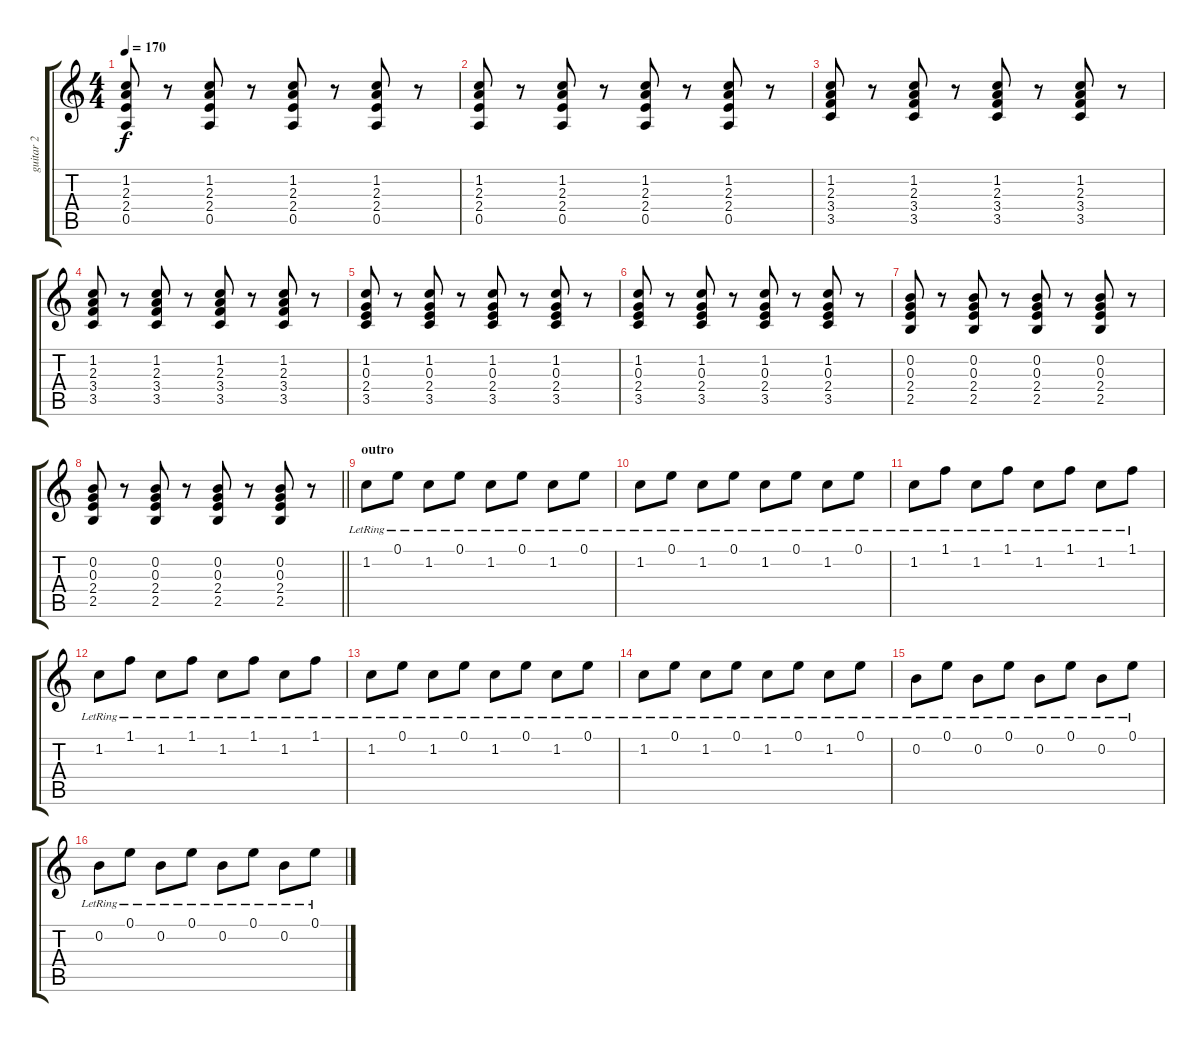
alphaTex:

\track ("guitar 2" "guitar 2") {instrument electricguitarjazz}
\staff {score tabs}
\tuning (E4 B3 G3 D3 A2 E2) {hide}
\ts (4 4)
\tempo 170
\clef g2
\ks c
(1.2 2.3 2.4 0.5).8{dy f} r.8 (1.2 2.3 2.4 0.5).8 r.8 (1.2 2.3 2.4 0.5).8 r.8 (1.2 2.3 2.4 0.5).8 r.8 |
(1.2 2.3 2.4 0.5).8 r.8 (1.2 2.3 2.4 0.5).8 r.8 (1.2 2.3 2.4 0.5).8 r.8 (1.2 2.3 2.4 0.5).8 r.8 |
(1.2 2.3 3.4 3.5).8 r.8 (1.2 2.3 3.4 3.5).8 r.8 (1.2 2.3 3.4 3.5).8 r.8 (1.2 2.3 3.4 3.5).8 r.8 |
(1.2 2.3 3.4 3.5).8 r.8 (1.2 2.3 3.4 3.5).8 r.8 (1.2 2.3 3.4 3.5).8 r.8 (1.2 2.3 3.4 3.5).8 r.8 |
(1.2 0.3 2.4 3.5).8 r.8 (1.2 0.3 2.4 3.5).8 r.8 (1.2 0.3 2.4 3.5).8 r.8 (1.2 0.3 2.4 3.5).8 r.8 |
(1.2 0.3 2.4 3.5).8 r.8 (1.2 0.3 2.4 3.5).8 r.8 (1.2 0.3 2.4 3.5).8 r.8 (1.2 0.3 2.4 3.5).8 r.8 |
(0.2 0.3 2.4 2.5).8 r.8 (0.2 0.3 2.4 2.5).8 r.8 (0.2 0.3 2.4 2.5).8 r.8 (0.2 0.3 2.4 2.5).8 r.8 |
\barLineRight lightlight
(0.2 0.3 2.4 2.5).8 r.8 (0.2 0.3 2.4 2.5).8 r.8 (0.2 0.3 2.4 2.5).8 r.8 (0.2 0.3 2.4 2.5).8 r.8 |
\section ("" "outro")
1.2{lr}.8 0.1{lr}.8 1.2{lr}.8 0.1{lr}.8 1.2{lr}.8 0.1{lr}.8 1.2{lr}.8 0.1{lr}.8 |
1.2{lr}.8 0.1{lr}.8 1.2{lr}.8 0.1{lr}.8 1.2{lr}.8 0.1{lr}.8 1.2{lr}.8 0.1{lr}.8 |
1.2{lr}.8 1.1{lr}.8 1.2{lr}.8 1.1{lr}.8 1.2{lr}.8 1.1{lr}.8 1.2{lr}.8 1.1{lr}.8 |
1.2{lr}.8 1.1{lr}.8 1.2{lr}.8 1.1{lr}.8 1.2{lr}.8 1.1{lr}.8 1.2{lr}.8 1.1{lr}.8 |
1.2{lr}.8 0.1{lr}.8 1.2{lr}.8 0.1{lr}.8 1.2{lr}.8 0.1{lr}.8 1.2{lr}.8 0.1{lr}.8 |
1.2{lr}.8 0.1{lr}.8 1.2{lr}.8 0.1{lr}.8 1.2{lr}.8 0.1{lr}.8 1.2{lr}.8 0.1{lr}.8 |
0.2{lr}.8 0.1{lr}.8 0.2{lr}.8 0.1{lr}.8 0.2{lr}.8 0.1{lr}.8 0.2{lr}.8 0.1{lr}.8 |
0.2{lr}.8 0.1{lr}.8 0.2{lr}.8 0.1{lr}.8 0.2{lr}.8 0.1{lr}.8 0.2{lr}.8 0.1{lr}.8
